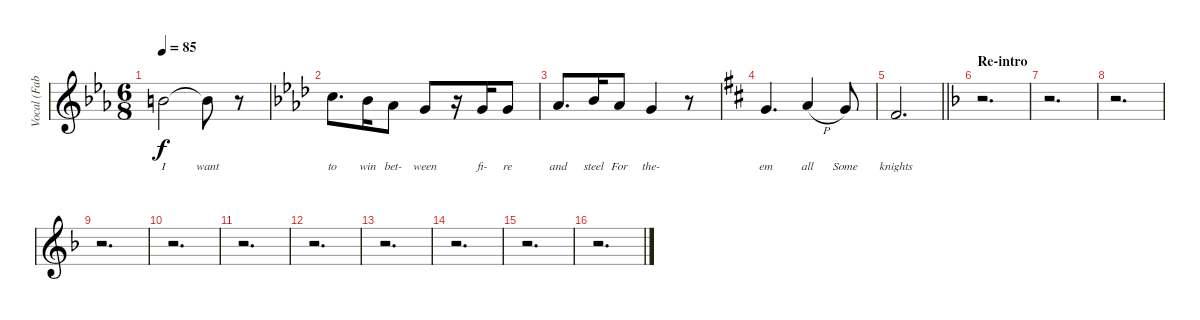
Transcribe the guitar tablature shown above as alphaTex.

\track ("Vocal (Fabio Lione)" "Vocal (Fab") {instrument flute}
\staff {score}
\tuning (E4 B3 G3 D3 A2 E2) {hide}
\ts (6 8)
\tempo 85
\clef g2
\ks cminor
7.1.2{lyrics (0 "I") lyrics (1 "") lyrics (2 "") lyrics (3 "") lyrics (4 "") dy f} 7.1{t}.8{lyrics (0 "want") lyrics (1 "") lyrics (2 "") lyrics (3 "") lyrics (4 "")} r.8 |
\ks fminor
8.1.8{d lyrics (0 "to") lyrics (1 "") lyrics (2 "") lyrics (3 "") lyrics (4 "")} 6.1.16{lyrics (0 "win") lyrics (1 "") lyrics (2 "") lyrics (3 "") lyrics (4 "")} 4.1.8{lyrics (0 "bet-") lyrics (1 "") lyrics (2 "") lyrics (3 "") lyrics (4 "")} 3.1.8{lyrics (0 "ween") lyrics (1 "") lyrics (2 "") lyrics (3 "") lyrics (4 "")} r.16 3.1.16{lyrics (0 "fi-") lyrics (1 "") lyrics (2 "") lyrics (3 "") lyrics (4 "")} 3.1.8{lyrics (0 "re") lyrics (1 "") lyrics (2 "") lyrics (3 "") lyrics (4 "")} |
4.1.8{d lyrics (0 "and") lyrics (1 "") lyrics (2 "") lyrics (3 "") lyrics (4 "")} 6.1.16{lyrics (0 "steel") lyrics (1 "") lyrics (2 "") lyrics (3 "") lyrics (4 "")} 4.1.8{lyrics (0 "For") lyrics (1 "") lyrics (2 "") lyrics (3 "") lyrics (4 "")} 3.1.4{lyrics (0 "the-") lyrics (1 "") lyrics (2 "") lyrics (3 "") lyrics (4 "")} r.8 |
\ks d
3.1.4{d lyrics (0 "em") lyrics (1 "") lyrics (2 "") lyrics (3 "") lyrics (4 "")} 5.1{h}.4{lyrics (0 "all") lyrics (1 "") lyrics (2 "") lyrics (3 "") lyrics (4 "")} 3.1.8{lyrics (0 "Some") lyrics (1 "") lyrics (2 "") lyrics (3 "") lyrics (4 "")} |
\barLineRight lightlight
2.1.2{d lyrics (0 "knights") lyrics (1 "") lyrics (2 "") lyrics (3 "") lyrics (4 "")} |
\section ("" "Re-intro")
\ks dminor
r.2{d} |
r.2{d} |
r.2{d} |
r.2{d} |
r.2{d} |
r.2{d} |
r.2{d} |
r.2{d} |
r.2{d} |
r.2{d} |
r.2{d}
